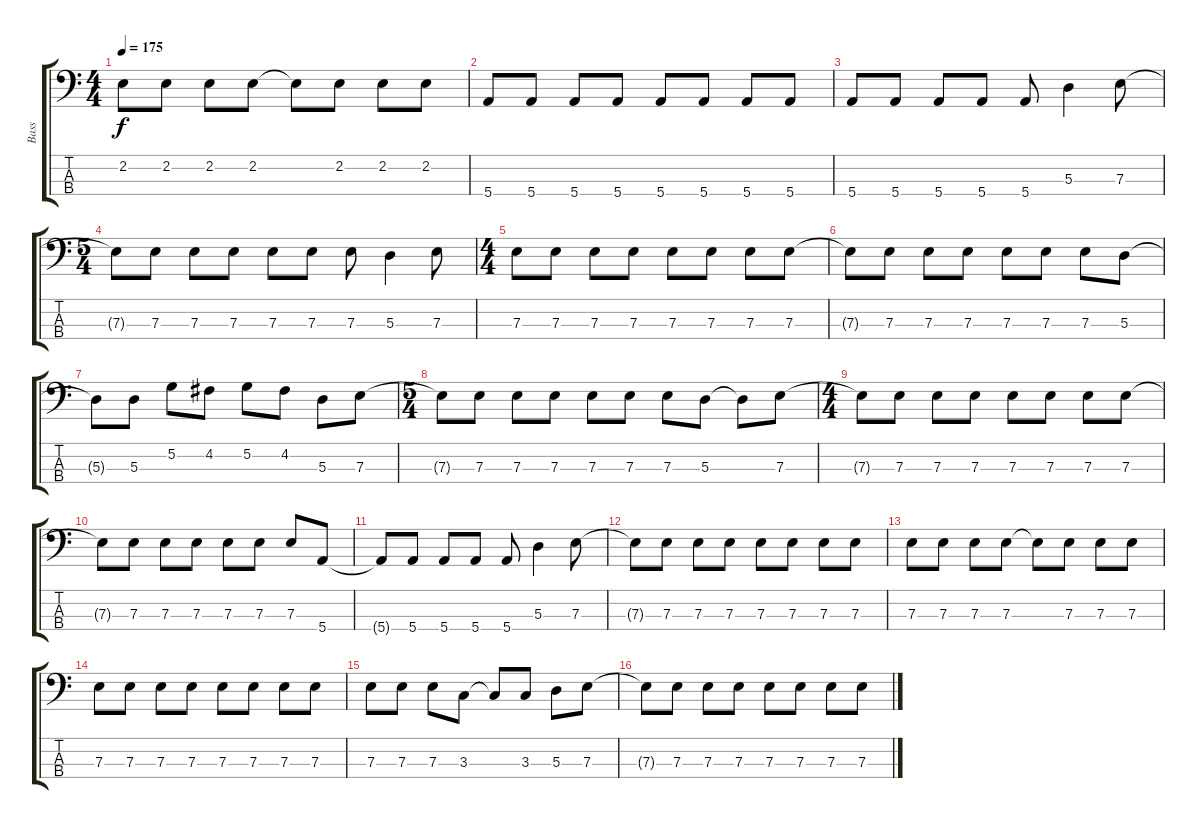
\track ("Bass" "Bass") {instrument acousticguitarnylon}
\staff {score tabs}
\tuning (G2 D2 A1 E1) {hide}
\ts (4 4)
\tempo 175
\clef f4
\ks c
2.2.8{dy f} 2.2.8 2.2.8 2.2.8 2.2{t}.8 2.2.8 2.2.8 2.2.8 |
5.4.8 5.4.8 5.4.8 5.4.8 5.4.8 5.4.8 5.4.8 5.4.8 |
5.4.8 5.4.8 5.4.8 5.4.8 5.4.8 5.3.4 7.3.8 |
\ts (5 4)
7.3{t}.8 7.3.8 7.3.8 7.3.8 7.3.8 7.3.8 7.3.8 5.3.4 7.3.8 |
\ts (4 4)
7.3.8 7.3.8 7.3.8 7.3.8 7.3.8 7.3.8 7.3.8 7.3.8 |
7.3{t}.8 7.3.8 7.3.8 7.3.8 7.3.8 7.3.8 7.3.8 5.3.8 |
5.3{t}.8 5.3.8 5.2.8 4.2.8 5.2.8 4.2.8 5.3.8 7.3.8 |
\ts (5 4)
7.3{t}.8 7.3.8 7.3.8 7.3.8 7.3.8 7.3.8 7.3.8 5.3.8 5.3{t}.8 7.3.8 |
\ts (4 4)
7.3{t}.8 7.3.8 7.3.8 7.3.8 7.3.8 7.3.8 7.3.8 7.3.8 |
7.3{t}.8 7.3.8 7.3.8 7.3.8 7.3.8 7.3.8 7.3.8 5.4.8 |
5.4{t}.8 5.4.8 5.4.8 5.4.8 5.4.8 5.3.4 7.3.8 |
7.3{t}.8 7.3.8 7.3.8 7.3.8 7.3.8 7.3.8 7.3.8 7.3.8 |
7.3.8 7.3.8 7.3.8 7.3.8 7.3{t}.8 7.3.8 7.3.8 7.3.8 |
7.3.8 7.3.8 7.3.8 7.3.8 7.3.8 7.3.8 7.3.8 7.3.8 |
7.3.8 7.3.8 7.3.8 3.3.8 3.3{t}.8 3.3.8 5.3.8 7.3.8 |
7.3{t}.8 7.3.8 7.3.8 7.3.8 7.3.8 7.3.8 7.3.8 7.3.8
